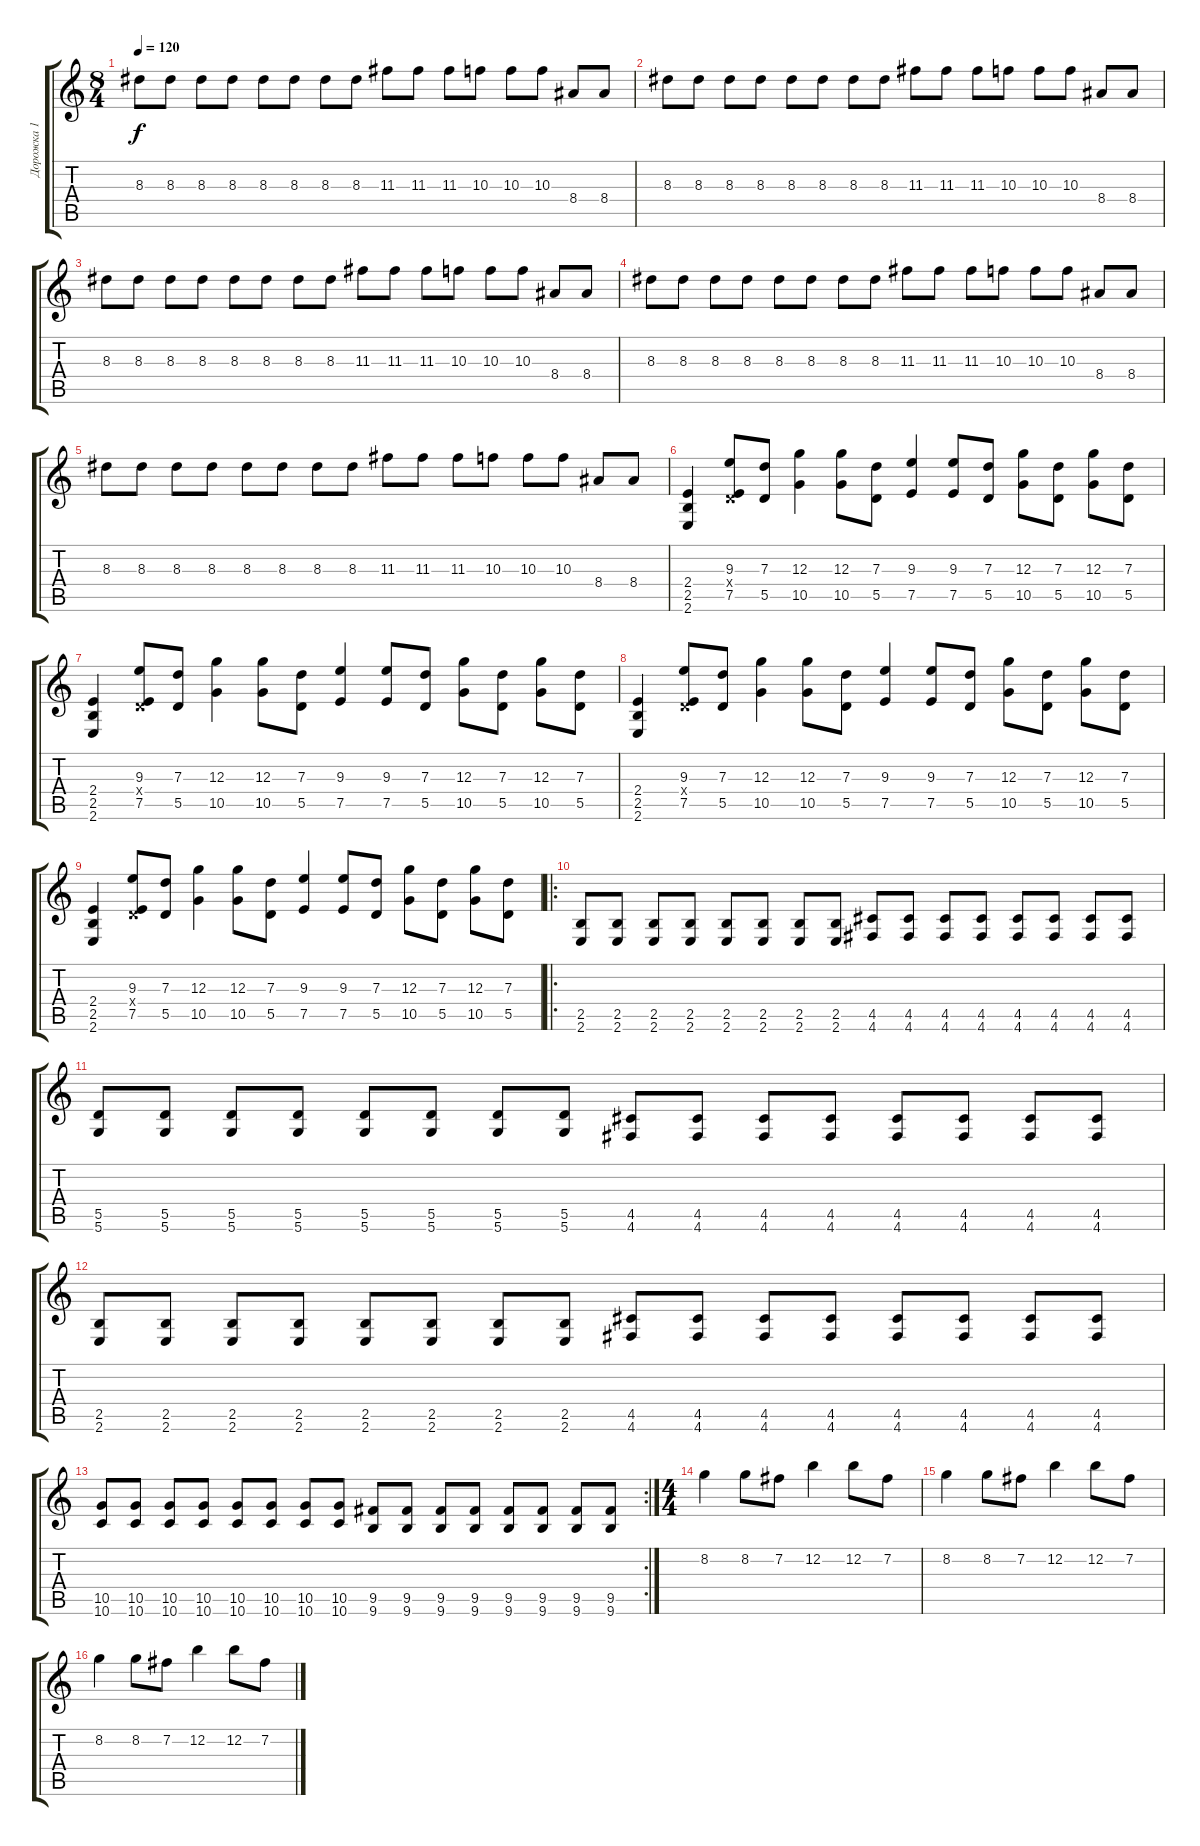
\track ("Дорожка 1" "Дорожка 1") {instrument distortionguitar}
\staff {score tabs}
\tuning (E4 B3 G3 D3 A2 D2) {hide}
\ts (8 4)
\tempo 120
\clef g2
\ks c
8.3.8{dy f} 8.3.8 8.3.8 8.3.8 8.3.8 8.3.8 8.3.8 8.3.8 11.3.8 11.3.8 11.3.8 10.3.8 10.3.8 10.3.8 8.4.8 8.4.8 |
8.3.8 8.3.8 8.3.8 8.3.8 8.3.8 8.3.8 8.3.8 8.3.8 11.3.8 11.3.8 11.3.8 10.3.8 10.3.8 10.3.8 8.4.8 8.4.8 |
8.3.8 8.3.8 8.3.8 8.3.8 8.3.8 8.3.8 8.3.8 8.3.8 11.3.8 11.3.8 11.3.8 10.3.8 10.3.8 10.3.8 8.4.8 8.4.8 |
8.3.8 8.3.8 8.3.8 8.3.8 8.3.8 8.3.8 8.3.8 8.3.8 11.3.8 11.3.8 11.3.8 10.3.8 10.3.8 10.3.8 8.4.8 8.4.8 |
8.3.8 8.3.8 8.3.8 8.3.8 8.3.8 8.3.8 8.3.8 8.3.8 11.3.8 11.3.8 11.3.8 10.3.8 10.3.8 10.3.8 8.4.8 8.4.8 |
(2.4 2.5 2.6).4 (9.3 0.4{x} 7.5).8 (7.3 5.5).8 (12.3 10.5).4 (12.3 10.5).8 (7.3 5.5).8 (9.3 7.5).4 (9.3 7.5).8 (7.3 5.5).8 (12.3 10.5).8 (7.3 5.5).8 (12.3 10.5).8 (7.3 5.5).8 |
(2.4 2.5 2.6).4 (9.3 0.4{x} 7.5).8 (7.3 5.5).8 (12.3 10.5).4 (12.3 10.5).8 (7.3 5.5).8 (9.3 7.5).4 (9.3 7.5).8 (7.3 5.5).8 (12.3 10.5).8 (7.3 5.5).8 (12.3 10.5).8 (7.3 5.5).8 |
(2.4 2.5 2.6).4 (9.3 0.4{x} 7.5).8 (7.3 5.5).8 (12.3 10.5).4 (12.3 10.5).8 (7.3 5.5).8 (9.3 7.5).4 (9.3 7.5).8 (7.3 5.5).8 (12.3 10.5).8 (7.3 5.5).8 (12.3 10.5).8 (7.3 5.5).8 |
(2.4 2.5 2.6).4 (9.3 0.4{x} 7.5).8 (7.3 5.5).8 (12.3 10.5).4 (12.3 10.5).8 (7.3 5.5).8 (9.3 7.5).4 (9.3 7.5).8 (7.3 5.5).8 (12.3 10.5).8 (7.3 5.5).8 (12.3 10.5).8 (7.3 5.5).8 |
\ro
(2.5 2.6).8 (2.5 2.6).8 (2.5 2.6).8 (2.5 2.6).8 (2.5 2.6).8 (2.5 2.6).8 (2.5 2.6).8 (2.5 2.6).8 (4.5 4.6).8 (4.5 4.6).8 (4.5 4.6).8 (4.5 4.6).8 (4.5 4.6).8 (4.5 4.6).8 (4.5 4.6).8 (4.5 4.6).8 |
(5.5 5.6).8 (5.5 5.6).8 (5.5 5.6).8 (5.5 5.6).8 (5.5 5.6).8 (5.5 5.6).8 (5.5 5.6).8 (5.5 5.6).8 (4.5 4.6).8 (4.5 4.6).8 (4.5 4.6).8 (4.5 4.6).8 (4.5 4.6).8 (4.5 4.6).8 (4.5 4.6).8 (4.5 4.6).8 |
(2.5 2.6).8 (2.5 2.6).8 (2.5 2.6).8 (2.5 2.6).8 (2.5 2.6).8 (2.5 2.6).8 (2.5 2.6).8 (2.5 2.6).8 (4.5 4.6).8 (4.5 4.6).8 (4.5 4.6).8 (4.5 4.6).8 (4.5 4.6).8 (4.5 4.6).8 (4.5 4.6).8 (4.5 4.6).8 |
\rc 2
(10.5 10.6).8 (10.5 10.6).8 (10.5 10.6).8 (10.5 10.6).8 (10.5 10.6).8 (10.5 10.6).8 (10.5 10.6).8 (10.5 10.6).8 (9.5 9.6).8 (9.5 9.6).8 (9.5 9.6).8 (9.5 9.6).8 (9.5 9.6).8 (9.5 9.6).8 (9.5 9.6).8 (9.5 9.6).8 |
\ts (4 4)
8.2.4 8.2.8 7.2.8 12.2.4 12.2.8 7.2.8 |
8.2.4 8.2.8 7.2.8 12.2.4 12.2.8 7.2.8 |
8.2.4 8.2.8 7.2.8 12.2.4 12.2.8 7.2.8
